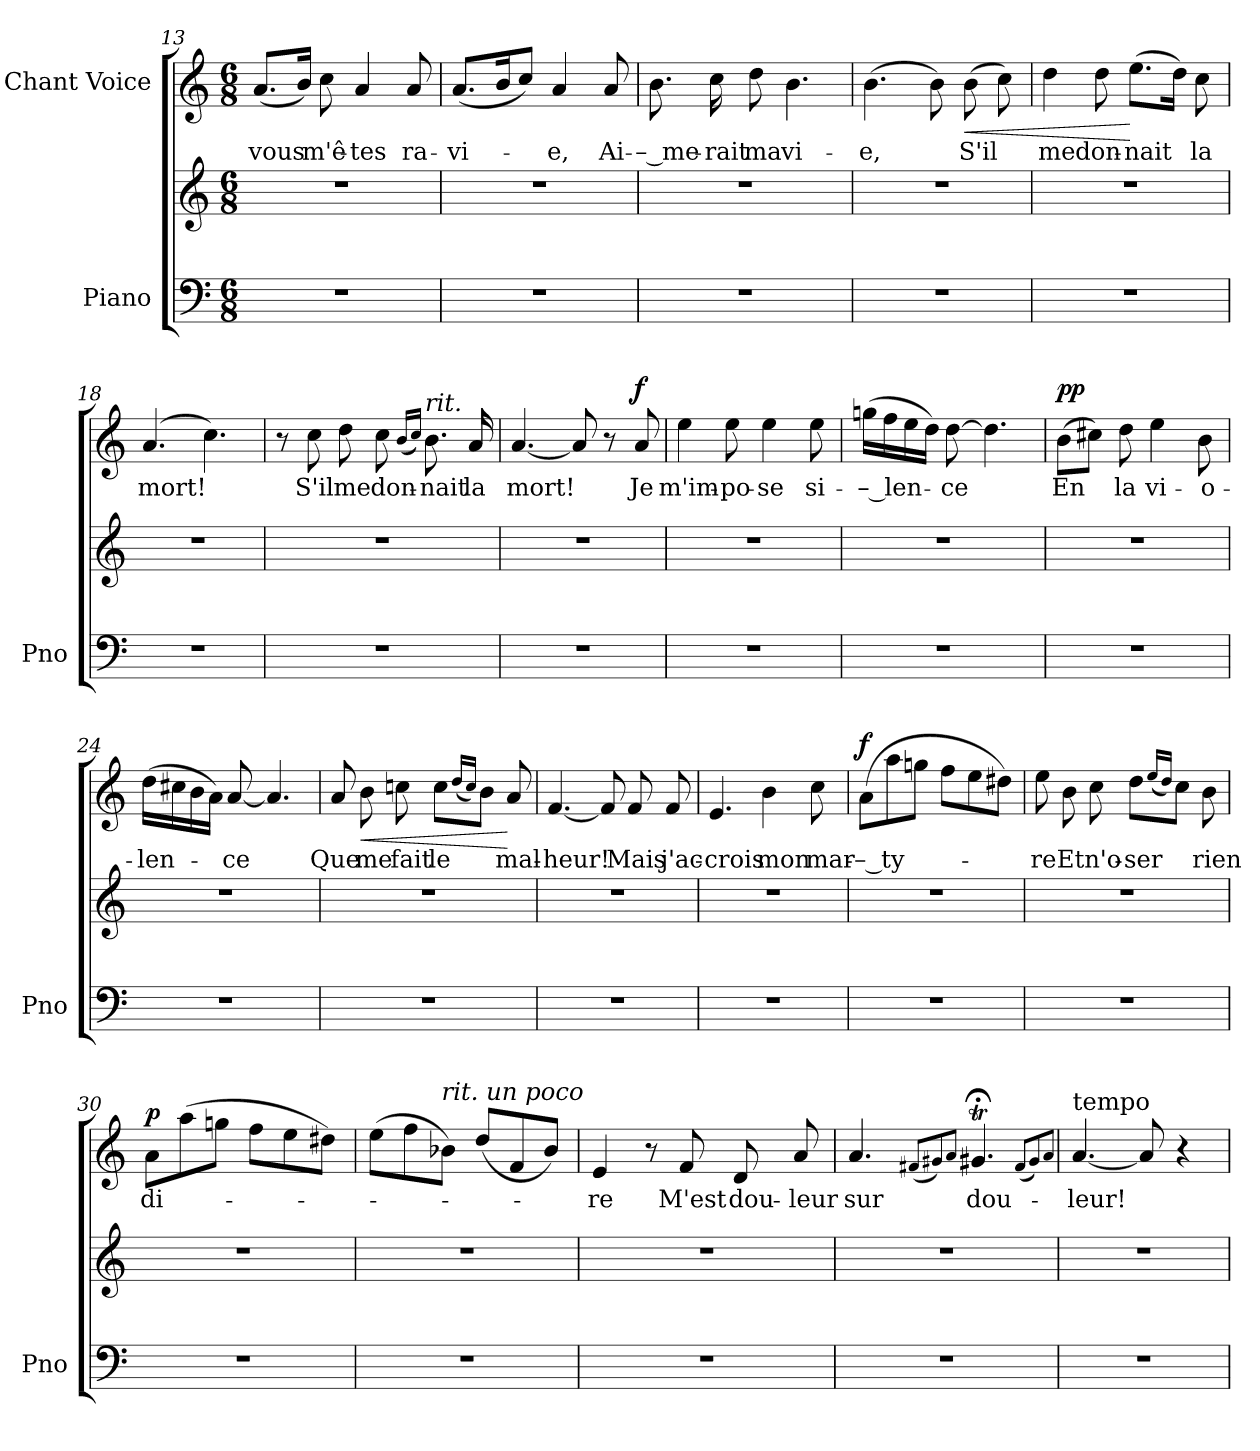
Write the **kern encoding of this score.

**kern	**kern	**kern	**text	**dynam
*part2	*part2	*part1	*part1	*part1
*staff3	*staff2	*staff1	*staff1	*staff1
*I"Piano	*	*I"Chant Voice	*	*
*I'Pno	*	*	*	*
*clefF4	*clefG2	*clefG2	*	*
*k[]	*k[]	*k[]	*	*
*M6/8	*M6/8	*M6/8	*	*
=13	=13	=13	=13	=13
2.r	2.r	(8.a/L	vous	.
.	.	16b/Jk)	.	.
.	.	8cc\	m'ê-	.
.	.	4a/	-tes	.
.	.	8a/	ra-	.
=14	=14	=14	=14	=14
2.r	2.r	(8.a/L	-vi-	.
.	.	16b/K	.	.
.	.	8cc/J)	.	.
.	.	4a/	-e,	.
.	.	8a/	Ai-	.
=15	=15	=15	=15	=15
2.r	2.r	8.b\	-– me-	.
.	.	16cc\	-rait	.
.	.	8dd\	ma	.
.	.	4.b\	vi-	.
=16	=16	=16	=16	=16
2.r	2.r	(4.b\	-e,	.
.	.	8b\)	.	.
!	!	!	!	!LO:HP:b
.	.	(8b\	S'il	<
.	.	8cc\)	.	.
=17	=17	=17	=17	=17
2.r	2.r	4dd\	me	.
.	.	8dd\	don-	.
.	.	(8.ee\L	-nait	[
.	.	16dd\Jk)	.	.
.	.	8cc\	la	.
=18	=18	=18	=18	=18
2.r	2.r	(4.a/	mort!	.
.	.	4.cc\)	.	.
=19	=19	=19	=19	=19
2.r	2.r	8r	.	.
.	.	8cc\	S'il	.
.	.	8dd\	me	.
.	.	8cc\	don-	.
.	.	(16qb/LL	.	.
.	.	16qcc/JJ)	.	.
!	!	!LO:TX:i:t=rit.	!	!
.	.	8.b\	-nait	.
.	.	16a/	la	.
=20	=20	=20	=20	=20
2.r	2.r	[4.a/	mort!	.
.	.	8a/]	.	.
.	.	8r	.	.
!	!	!	!	!LO:DY:a
.	.	8a/	Je	f
=21	=21	=21	=21	=21
2.r	2.r	4ee\	m'im-	.
.	.	8ee\	-po-	.
.	.	4ee\	-se	.
.	.	8ee\	si-	.
=22	=22	=22	=22	=22
2.r	2.r	(16ggn\LL	-– len-	.
.	.	16ff\	.	.
.	.	16ee\	.	.
.	.	16dd\JJ)	.	.
.	.	[8dd\	-ce	.
.	.	4.dd\]	.	.
=23	=23	=23	=23	=23
!	!	!	!	!LO:DY:a
2.r	2.r	(8b\L	En	pp
.	.	8cc#X\J)	.	.
.	.	8dd\	la	.
.	.	4ee\	vi-	.
.	.	8b\	-o-	.
=24	=24	=24	=24	=24
2.r	2.r	(16dd\LL	-len-	.
.	.	16cc#X\	.	.
.	.	16b\	.	.
.	.	16a\JJ)	.	.
.	.	[8a/	-ce	.
.	.	4.a/]	.	.
=25	=25	=25	=25	=25
2.r	2.r	8a/	Que	.
!	!	!	!	!LO:HP:b
.	.	8b\	me	<
.	.	8ccn\	fait	.
.	.	8cc\L	le	.
.	.	(16qdd/LL	.	.
.	.	16qcc/JJ)	.	.
.	.	8b\J	.	.
.	.	8a/	mal-	[
=26	=26	=26	=26	=26
2.r	2.r	[4.f/	-heur!	.
.	.	8f/]	.	.
.	.	8f/	Mais	.
.	.	8f/	j'ac-	.
=27	=27	=27	=27	=27
2.r	2.r	4.e/	-crois	.
.	.	4b\	mon	.
.	.	8cc\	mar-	.
=28	=28	=28	=28	=28
!	!	!	!	!LO:DY:a
2.r	2.r	(8a\L	-– ty-	f
.	.	8aa\	.	.
.	.	8ggn\J	.	.
.	.	8ff\L	.	.
.	.	8ee\	.	.
.	.	8dd#X\J)	.	.
=29	=29	=29	=29	=29
2.r	2.r	8ee\	-re	.
.	.	8b\	Et	.
.	.	8cc\	n'o-	.
.	.	8dd\L	-ser	.
.	.	(16qee/LL	.	.
.	.	16qdd/JJ)	.	.
.	.	8cc\J	.	.
.	.	8b\	rien	.
=30	=30	=30	=30	=30
!	!	!	!	!LO:DY:a
2.r	2.r	8a\L	di-	p
.	.	(8aa\	.	.
.	.	8ggn\J	.	.
.	.	8ff\L	.	.
.	.	8ee\	.	.
.	.	8dd#X\J)	.	.
=31	=31	=31	=31	=31
2.r	2.r	(8ee\L	.	.
.	.	8ff\	.	.
!	!	!LO:TX:i:t=rit. un poco	!	!
.	.	8b-X\J)	.	.
.	.	(8dd/L	.	.
.	.	8f/	.	.
.	.	8b-/J)	.	.
=32	=32	=32	=32	=32
2.r	2.r	4e/	-re	.
.	.	8r	.	.
.	.	8f/	M'est	.
.	.	8d/	dou-	.
.	.	8a/	-leur	.
=33	=33	=33	=33	=33
2.r	2.r	4.a/	sur	.
.	.	(8qf#X/L	.	.
.	.	8qg#X/)	.	.
.	.	8qa/J	.	.
.	.	4.g#;<t/	dou-	.
.	.	(8qf#/L	.	.
.	.	8qg#/)	.	.
.	.	8qa/J	.	.
=34	=34	=34	=34	=34
!	!	!LO:TX:a:t=tempo	!	!
2.r	2.r	[4.a/	-leur!	.
.	.	8a/]	.	.
.	.	4r	.	.
=	=	=	=	=
*-	*-	*-	*-	*-
